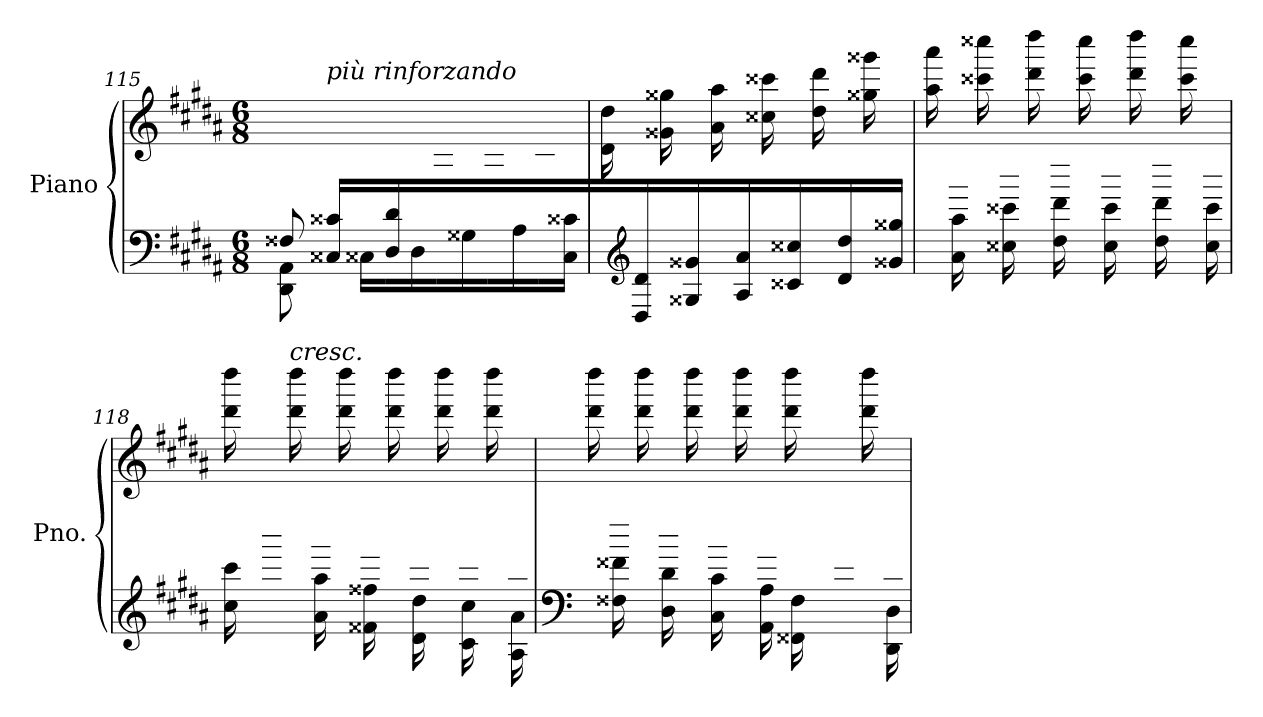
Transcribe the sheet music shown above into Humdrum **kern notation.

**kern	**kern
*part1	*part1
*staff2	*staff1
*I"Piano	*
*I'Pno.	*
*clefF4	*clefG2
*k[f#c#g#d#a#]	*k[f#c#g#d#a#]
*M6/8	*M6/8
=115	=115
*^	*
8F##X/	8DD#\ 8AA#\	8ryy
!	!	!LO:TX:a:i:t=più rinforzando
16C##X/ 16c##X/LL	16ryy	16ryy
16ryy	16C##X\LL	16ryy
16D#/ 16d#/	16ryy	16ryy
4..ryy	16D#\	16ryy
.	16ryy	16G##X/ 16g##X/
.	16G##X\	16ryy
.	16ryy	16A#/ 16a#/
.	16A#\	16ryy
.	16ryy	16c##/ 16cc##X/JJ
.	16C##\ 16c##X\JJ	16ryy
=116	=116	=116
16ryy	16ryy	16d#\ 16dd#\LL
*clefG2	*	*
16D#/ 16d#/	16ryy	16ryy
16ryy	16ryy	16g##X\ 16gg##X\
16G##X/ 16g##X/	16ryy	16ryy
16ryy	8ryy	16a#\ 16aa#\
16A#/ 16a#/	.	16ryy
16ryy	4ryy	16cc##X\ 16ccc##X\
16c##X/ 16cc##X/	.	16ryy
16ryy	.	16dd#\ 16ddd#\
16d#/ 16dd#/	.	16ryy
16ryy	8ryy	16gg##X\ 16ggg##X\
16g##X/ 16gg##X/JJ	.	16ryy
!!LO:LB:g=z
=117	=117	=117
16ryy	16ryy	16aa#\ 16aaa#\LL
16aa#/ 16aaa#/	16a#! 16aa#!	16ryy
16ryy	16ryy	16ccc##X\ 16cccc##X\
16ccc##X/ 16cccc##X/	16cc##X 16ccc##X	16ryy
16ryy	16ryy	16ddd#\ 16dddd#\
16ddd#/ 16dddd#/	16dd#! 16ddd#!	16ryy
16ryy	16ryy	16ccc##\ 16cccc##\
16ccc##/ 16cccc##/	16cc##! 16ccc##!	16ryy
16ryy	16ryy	16ddd#\ 16dddd#\
16ddd#/ 16dddd#/	16dd#! 16ddd#!	16ryy
16ryy	16ryy	16ccc##\ 16cccc##\
16ccc##/ 16cccc##/JJ	16cc##! 16ccc##!	16ryy
=118	=118	=118
16ryy	16ryy	16ddd#\ 16dddd#\LL
16ccc#X/ 16cccc#X/	16cc#! 16ccc#!	16ryy
!	!	!LO:TX:a:i:t=cresc.
16ryy	16ryy	16ddd#\ 16dddd#\
16aa#/ 16aaa#/	16a#! 16aa#!	16ryy
16ryy	16ryy	16ddd#\ 16dddd#\
16ff##X/ 16fff##X/	16f##X 16ff##X	16ryy
16ryy	16ryy	16ddd#\ 16dddd#\
16dd#/ 16ddd#/	16d#! 16dd#!	16ryy
16ryy	16ryy	16ddd#\ 16dddd#\
16cc#/ 16ccc#/	16c#! 16cc#!	16ryy
16ryy	16ryy	16ddd#\ 16dddd#\
16a#/ 16aa#/JJ	16A#! 16a#!	16ryy
=119	=119	=119
*clefF4	*	*
16ryy	16ryy	16ddd#\ 16dddd#\LL
16f##X/ 16ff##X/	16F##X 16f##X	16ryy
16ryy	16ryy	16ddd#\ 16dddd#\
16d#/ 16dd#/	16D#! 16d#!	16ryy
16ryy	16ryy	16ddd#\ 16dddd#\
16c#/ 16cc#/	16C#! 16c#!	16ryy
16ryy	16ryy	16ddd#\ 16dddd#\
16A#/ 16a#/	16AA#! 16A#!	16ryy
16ryy	16ryy	16ddd#\ 16dddd#\
16F##X/ 16f##X/	16FF##X 16F##	16ryy
16ryy	16ryy	16ddd#\ 16dddd#\
16D#/ 16d#/JJ	16DD#! 16D#!	16ryy
*v	*v	*
=	=
*-	*-
